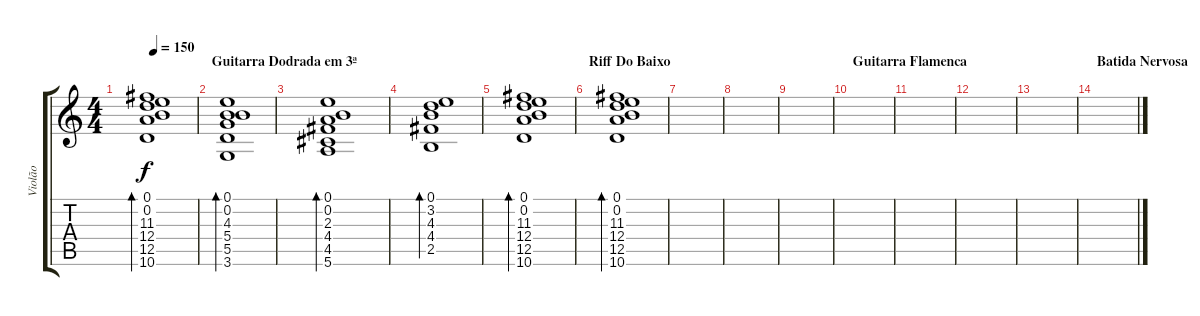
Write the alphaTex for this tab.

\track ("Violão" "Violão") {instrument acousticguitarsteel}
\staff {score tabs}
\tuning (E4 B3 G3 D3 A2 E2) {hide}
\ts (4 4)
\tempo 150
\clef g2
\ks c
(0.1 0.2 11.3 12.4 12.5 10.6).1{bd 30 dy f} |
\section ("" "Guitarra Dodrada em 3ª")
(0.1 0.2 4.3 5.4 5.5 3.6).1{bd 30} |
(0.1 0.2 2.3 4.4 4.5 5.6).1{bd 30} |
(0.1 3.2 4.3 4.4 2.5).1{bd 30} |
(0.1 0.2 11.3 12.4 12.5 10.6).1{bd 30} |
\section ("" "Riff Do Baixo")
(0.1 0.2 11.3 12.4 12.5 10.6).1{bd 30} |
|
|
|
\section ("" "Guitarra Flamenca")
|
|
|
|
\section ("" "Batida Nervosa")
